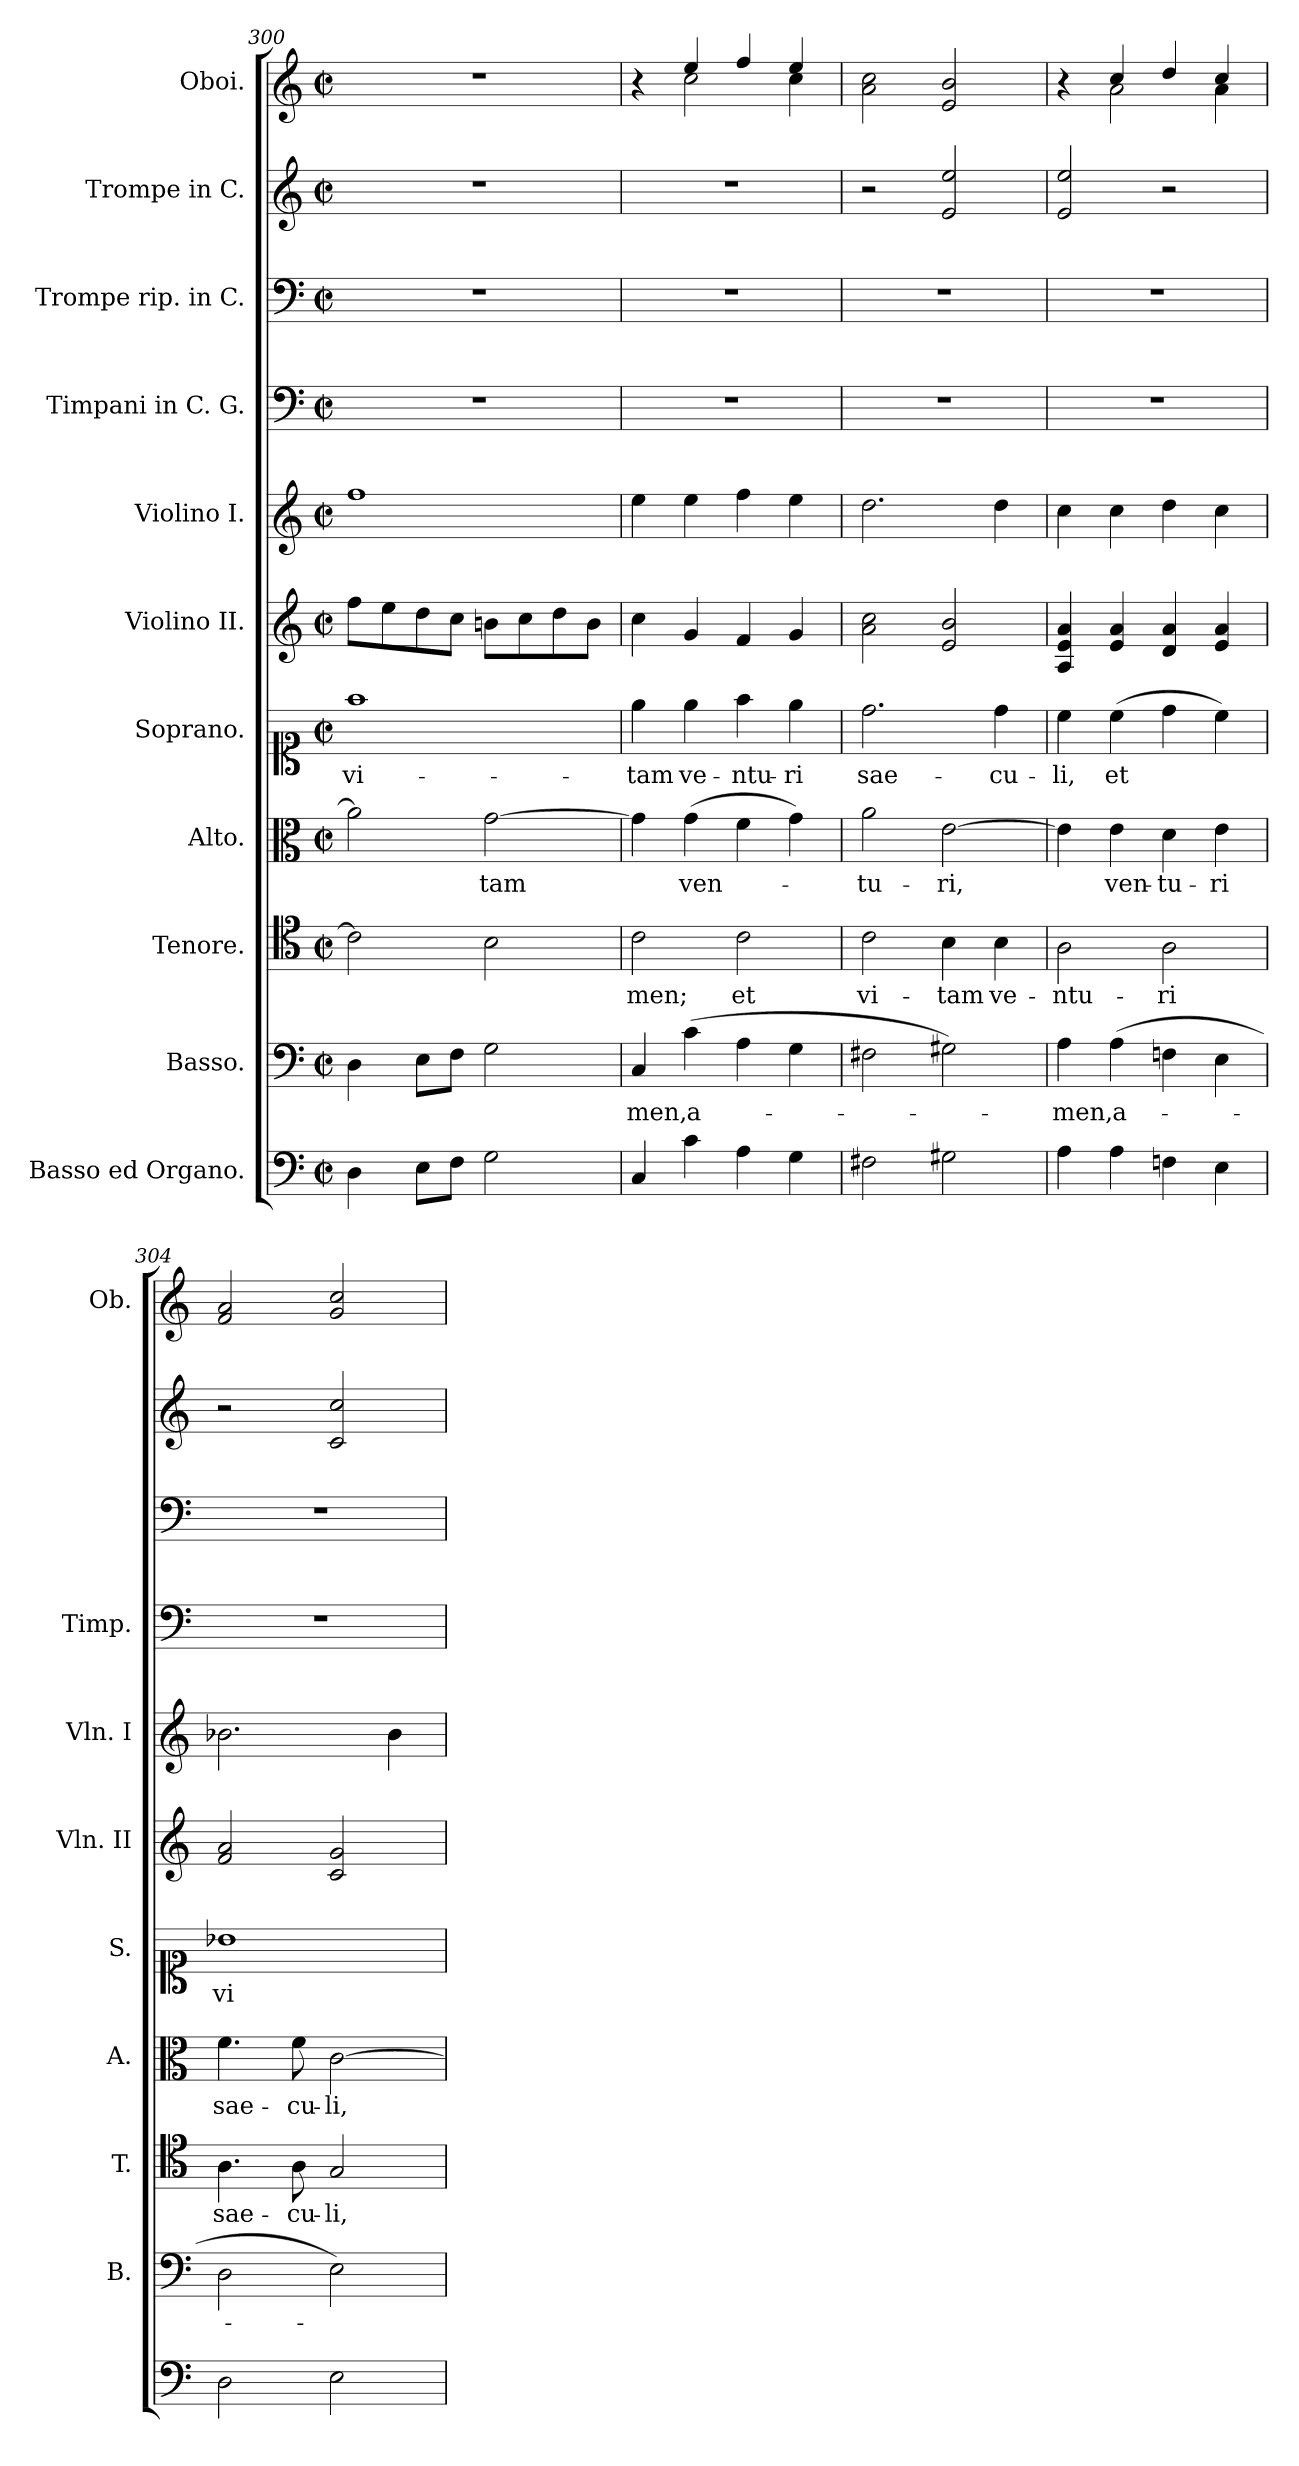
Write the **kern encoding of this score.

**kern	**kern	**text	**kern	**text	**kern	**text	**kern	**text	**kern	**kern	**kern	**kern	**kern	**kern
*part11	*part10	*part10	*part9	*part9	*part8	*part8	*part7	*part7	*part6	*part5	*part4	*part3	*part2	*part1
*staff11	*staff10	*staff10	*staff9	*staff9	*staff8	*staff8	*staff7	*staff7	*staff6	*staff5	*staff4	*staff3	*staff2	*staff1
*I"Basso ed  Organo.	*I"Basso.	*	*I"Tenore.	*	*I"Alto.	*	*I"Soprano.	*	*I"Violino II.	*I"Violino I.	*I"Timpani in C. G.	*I"Trompe rip. in C.	*I"Trompe in C.	*I"Oboi.
*	*I'B.	*	*I'T.	*	*I'A.	*	*I'S.	*	*I'Vln. II	*I'Vln. I	*I'Timp.	*	*	*I'Ob.
*clefF4	*clefF4	*	*clefC4	*	*clefC3	*	*clefC1	*	*clefG2	*clefG2	*clefF4	*clefF4	*clefG2	*clefG2
*k[]	*k[]	*	*k[]	*	*k[]	*	*k[]	*	*k[]	*k[]	*k[]	*k[]	*k[]	*k[]
*M2/2	*M2/2	*	*M2/2	*	*M2/2	*	*M2/2	*	*M2/2	*M2/2	*M2/2	*M2/2	*M2/2	*M2/2
*met(c|)	*met(c|)	*	*met(c|)	*	*met(c|)	*	*met(c|)	*	*met(c|)	*met(c|)	*met(c|)	*met(c|)	*met(c|)	*met(c|)
=300	=300	=300	=300	=300	=300	=300	=300	=300	=300	=300	=300	=300	=300	=300
!	!	!	!	!	!	!	!	!LO:LY:b	!	!	!	!	!	!
4D\	4D\	.	2c\]	.	2a\]	.	1ff	vi-	8ff\L	1ff	1r	1r	1r	1r
.	.	.	.	.	.	.	.	.	8ee\	.	.	.	.	.
8E\L	8E\L	.	.	.	.	.	.	.	8dd\	.	.	.	.	.
8F\J	8F\J	.	.	.	.	.	.	.	8cc\J	.	.	.	.	.
!	!	!	!	!	!	!LO:LY:b	!	!	!	!	!	!	!	!
2G\	2G\	.	2B\	.	[2g\	tam	.	.	8bn\L	.	.	.	.	.
.	.	.	.	.	.	.	.	.	8cc\	.	.	.	.	.
.	.	.	.	.	.	.	.	.	8dd\	.	.	.	.	.
.	.	.	.	.	.	.	.	.	8b\J	.	.	.	.	.
=301	=301	=301	=301	=301	=301	=301	=301	=301	=301	=301	=301	=301	=301	=301
!	!	!LO:LY:b	!	!LO:LY:b	!	!	!	!LO:LY:b	!	!	!	!	!	!
*	*	*	*	*	*	*	*	*	*	*	*	*	*	*^
4C/	4C/	-men,	2c\	men;	4g\]	.	4ee\	-tam	4cc\	4ee\	1r	1r	1r	4r	4ryy
!	!	!LO:LY:b	!	!	!	!LO:LY:b	!	!LO:LY:b	!	!	!	!	!	!	!
4c\	(>4c\	a-	.	.	(>4g\	ven-	4ee\	ve-	4g/	4ee\	.	.	.	4ee/	2cc\
!	!	!	!	!LO:LY:b	!	!	!	!LO:LY:b	!	!	!	!	!	!	!
4A\	4A\	.	2c\	et	4f\	.	4ff\	-ntu-	4f/	4ff\	.	.	.	4ff/	.
!	!	!	!	!	!	!	!	!LO:LY:b	!	!	!	!	!	!	!
4G\	4G\	.	.	.	4g\)	.	4ee\	-ri	4g/	4ee\	.	.	.	4ee/	4cc\
=302	=302	=302	=302	=302	=302	=302	=302	=302	=302	=302	=302	=302	=302	=302	=302
!	!	!	!	!LO:LY:b	!	!LO:LY:b	!	!LO:LY:b	!	!	!	!	!	!	!
*	*	*	*	*	*	*	*	*	*	*	*	*	*	*v	*v
2F#X\	2F#X\	.	2c\	vi-	2a\	-tu-	2.dd\	sae-	2a\ 2cc\	2.dd\	1r	1r	2r	2a\ 2cc\
!	!	!	!	!LO:LY:b	!	!LO:LY:b	!	!	!	!	!	!	!	!
2G#X\	2G#X\)	.	4B\	-tam	[2e\	-ri,	.	.	2e/ 2b/	.	.	.	2e/ 2ee/	2e/ 2b/
!	!	!	!	!LO:LY:b	!	!	!	!LO:LY:b	!	!	!	!	!	!
.	.	.	4B\	ve-	.	.	4dd\	-cu-	.	4dd\	.	.	.	.
=303	=303	=303	=303	=303	=303	=303	=303	=303	=303	=303	=303	=303	=303	=303
!	!	!LO:LY:b	!	!LO:LY:b	!	!	!	!LO:LY:b	!	!	!	!	!	!
*	*	*	*	*	*	*	*	*	*	*	*	*	*	*^
4A\	4A\	-men,	2A\	-ntu-	4e\]	.	4cc\	-li,	4A/ 4e/ 4a/	4cc\	1r	1r	2e/ 2ee/	4r	4ryy
!	!	!LO:LY:b	!	!	!	!LO:LY:b	!	!LO:LY:b	!	!	!	!	!	!	!
4A\	(>4A\	a-	.	.	4e\	ven-	(>4cc\	et	4e/ 4a/	4cc\	.	.	.	4cc/	2a\
!	!	!	!	!LO:LY:b	!	!LO:LY:b	!	!	!	!	!	!	!	!	!
4Fn\	4Fn\	.	2A\	-ri	4d\	-tu-	4dd\	.	4d/ 4a/	4dd\	.	.	2r	4dd/	.
!	!	!	!	!	!	!LO:LY:b	!	!	!	!	!	!	!	!	!
4E\	4E\	.	.	.	4e\	-ri	4cc\)	.	4e/ 4a/	4cc\	.	.	.	4cc/	4a\
=304	=304	=304	=304	=304	=304	=304	=304	=304	=304	=304	=304	=304	=304	=304	=304
!	!	!	!	!LO:LY:b	!	!LO:LY:b	!	!LO:LY:b	!	!	!	!	!	!	!
*	*	*	*	*	*	*	*	*	*	*	*	*	*	*v	*v
2D\	2D\	.	4.A\	sae-	4.f\	sae-	1b-X	vi-	2f/ 2a/	2.b-X\	1r	1r	2r	2f/ 2a/
!	!	!	!	!LO:LY:b	!	!LO:LY:b	!	!	!	!	!	!	!	!
.	.	.	8A\	-cu-	8f\	-cu-	.	.	.	.	.	.	.	.
!	!	!	!	!LO:LY:b	!	!LO:LY:b	!	!	!	!	!	!	!	!
2E\	2E\)	.	2G/	-li,	[2c\	-li,	.	.	2c/ 2g/	.	.	.	2c/ 2cc/	2g/ 2cc/
.	.	.	.	.	.	.	.	.	.	4b-\	.	.	.	.
=	=	=	=	=	=	=	=	=	=	=	=	=	=	=
*-	*-	*-	*-	*-	*-	*-	*-	*-	*-	*-	*-	*-	*-	*-
